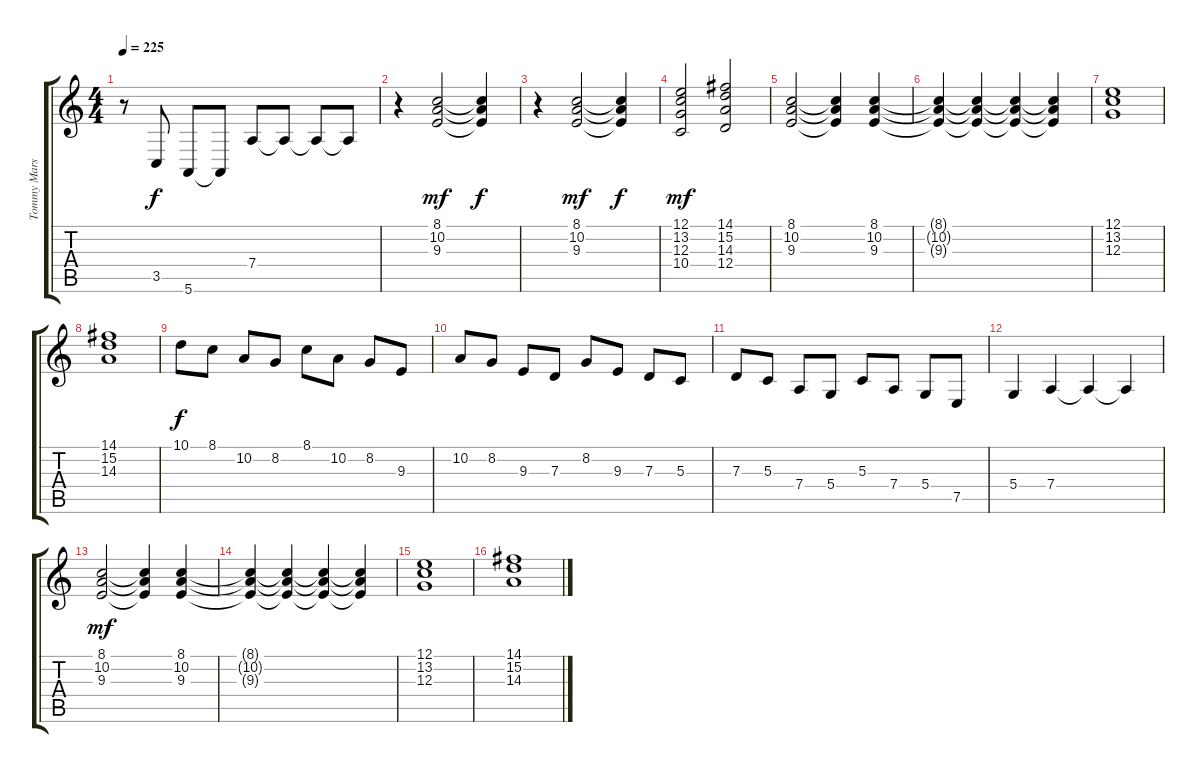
\track ("Tommy Mars" "Tommy Mars") {instrument synthbrass1}
\staff {score tabs}
\tuning (E4 B3 G3 D3 A2 E2) {hide}
\ts (4 4)
\tempo 225
\clef g2
\ks c
r.8{dy mf} 3.5.8{dy f} 5.6.8 5.6{t}.8 7.4.8 7.4{t}.8 7.4{t}.8 7.4{t}.8 |
r.4 (8.1 10.2 9.3).2{dy mf} (8.1{t} 10.2{t} 9.3{t}).4{dy f} |
r.4 (8.1 10.2 9.3).2{dy mf} (8.1{t} 10.2{t} 9.3{t}).4{dy f} |
(12.1 13.2 12.3 10.4).2{dy mf} (14.1 15.2 14.3 12.4).2 |
(8.1 10.2 9.3).2 (8.1{t} 10.2{t} 9.3{t}).4 (8.1 10.2 9.3).4 |
(8.1{t} 10.2{t} 9.3{t}).4 (8.1{t} 10.2{t} 9.3{t}).4 (8.1{t} 10.2{t} 9.3{t}).4 (8.1{t} 10.2{t} 9.3{t}).4 |
(12.1 13.2 12.3).1 |
(14.1 15.2 14.3).1 |
10.1.8{dy f} 8.1.8 10.2.8 8.2.8 8.1.8 10.2.8 8.2.8 9.3.8 |
10.2.8 8.2.8 9.3.8 7.3.8 8.2.8 9.3.8 7.3.8 5.3.8 |
7.3.8 5.3.8 7.4.8 5.4.8 5.3.8 7.4.8 5.4.8 7.5.8 |
5.4.4 7.4.4 7.4{t}.4 7.4{t}.4 |
(8.1 10.2 9.3).2{dy mf} (8.1{t} 10.2{t} 9.3{t}).4 (8.1 10.2 9.3).4 |
(8.1{t} 10.2{t} 9.3{t}).4 (8.1{t} 10.2{t} 9.3{t}).4 (8.1{t} 10.2{t} 9.3{t}).4 (8.1{t} 10.2{t} 9.3{t}).4 |
(12.1 13.2 12.3).1 |
(14.1 15.2 14.3).1
